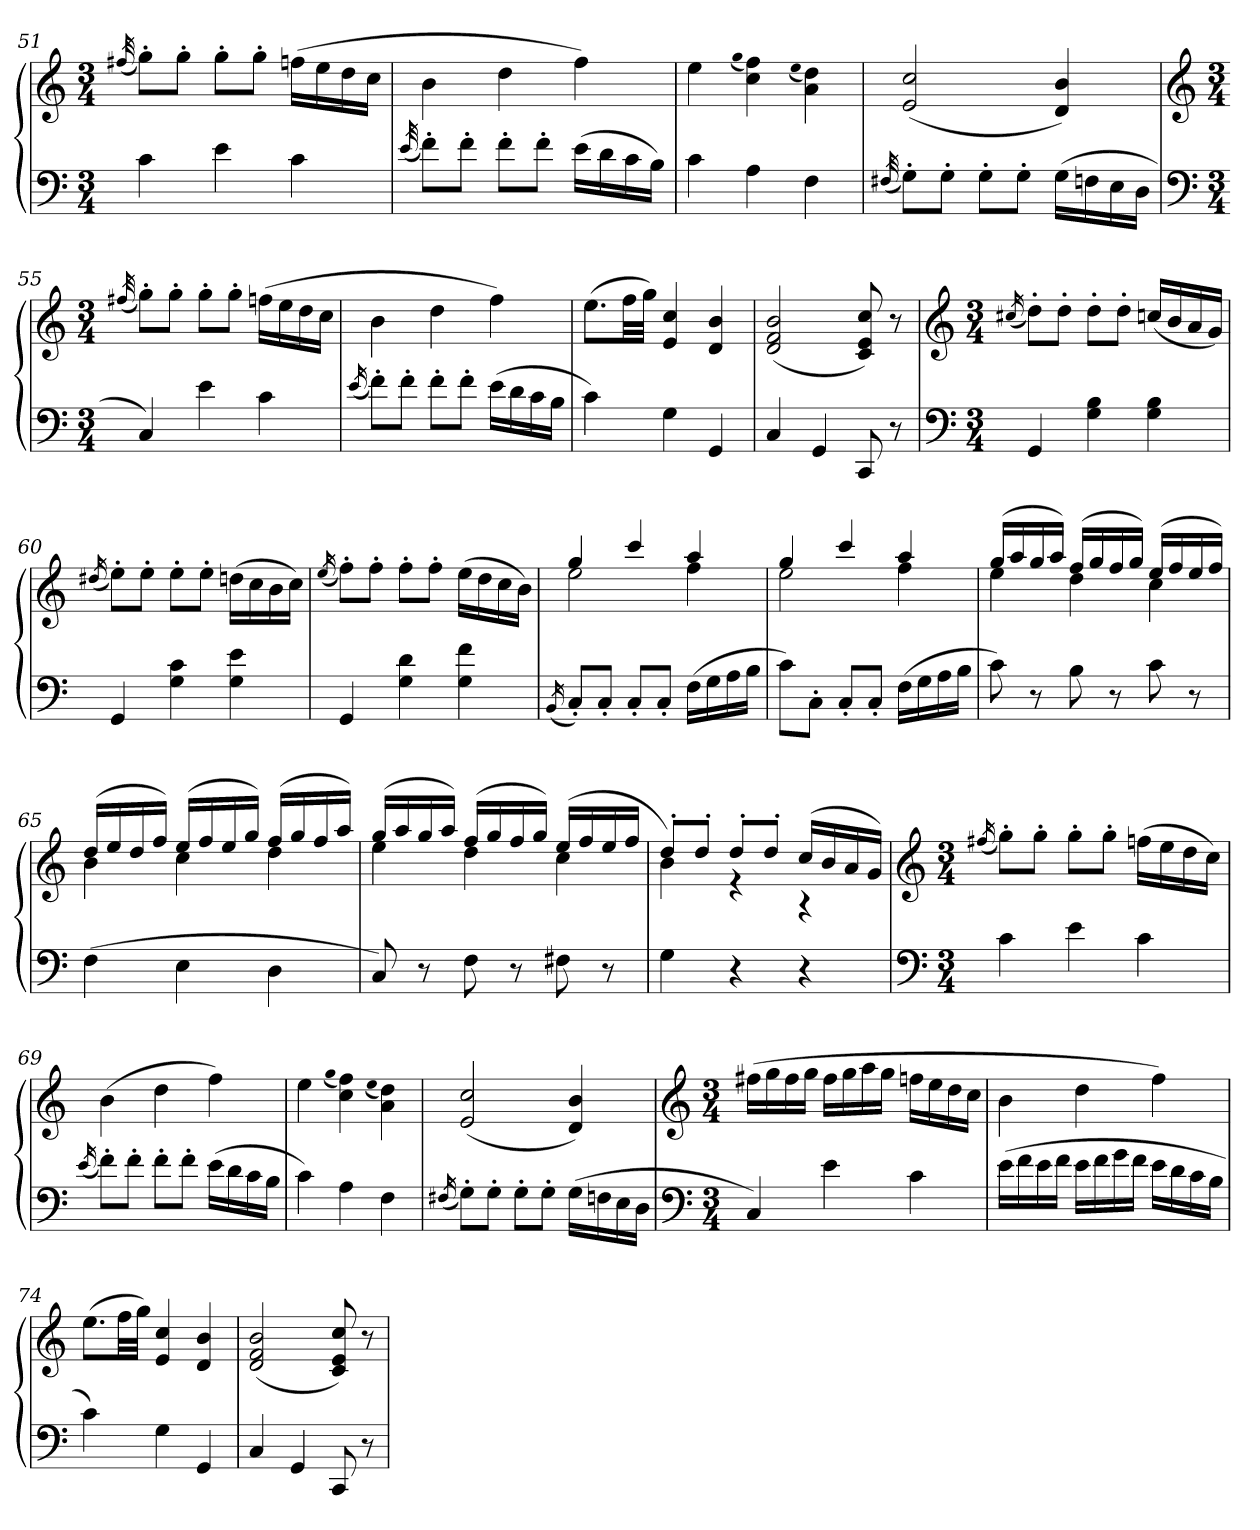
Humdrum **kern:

**kern	**kern
*part1	*part1
*staff2	*staff1
*clefF4	*clefG2
*k[]	*k[]
*M3/4	*M3/4
=51	=51
.	(32qff#X
4c	8gg'L)
.	8gg'J
4e	8gg'L
.	8gg'J
4c	(16ffnLL
.	16ee
.	16dd
.	16ccJJ
=52	=52
(32qe	.
8f'L)	4b
8f'J	.
8f'L	4dd
8f'J	.
(16eLL	4ff)
16d	.
16c	.
16BJJ)	.
=53	=53
4c	4ee
.	(qgg
4A	4cc 4ff)
.	(qee
4F	4a 4dd)
=54	=54
(32qF#X	.
8G'L)	(2e 2cc
8G'J	.
8G'L	.
8G'J	.
(16GLL	4d 4b)
16Fn	.
16E	.
16DJJ	.
=55	=55
*clefF4	*clefG2
*k[]	*k[]
*M3/4	*M3/4
.	(32qff#X
4C)	8gg'L)
.	8gg'J
4e	8gg'L
.	8gg'J
4c	(16ffnLL
.	16ee
.	16dd
.	16ccJJ
=56	=56
(16qe	.
8f'L)	4b
8f'J	.
8f'L	4dd
8f'J	.
(16eLL	4ff)
16d	.
16c	.
16BJJ	.
=57	=57
4c)	(8.eeL
.	32ffLL
.	32ggJJJ)
4G	4e 4cc
4GG	4d 4b
=58	=58
4C	(2d 2f 2b
4GG	.
8CC	8c 8e 8cc)
8r	8r
=59	=59
*clefF4	*clefG2
*k[]	*k[]
*M3/4	*M3/4
.	(16qcc#X
4GG	8dd'L)
.	8dd'J
4G 4B	8dd'L
.	8dd'J
4G 4B	(16ccnLL
.	16b
.	16a
.	16gJJ)
=60	=60
.	(16qdd#X
4GG	8ee'L)
.	8ee'J
4G 4c	8ee'L
.	8ee'J
4G 4e	(16ddnLL
.	16cc
.	16b
.	16ccJJ)
=61	=61
.	(16qee
4GG	8ff'L)
.	8ff'J
4G 4d	8ff'L
.	8ff'J
4G 4f	(16eeLL
.	16dd
.	16cc
.	16bJJ)
=62	=62
(16qBB	.
*	*^
8C'L)	4gg	2ee
8C'J	.	.
8C'L	4ccc	.
8C'J	.	.
(16FLL	4aa	4ff
16G	.	.
16A	.	.
16BJJ	.	.
=63	=63	=63
8cL)	4gg	2ee
8C'J	.	.
8C'L	4ccc	.
8C'J	.	.
(16FLL	4aa	4ff
16G	.	.
16A	.	.
16BJJ	.	.
=64	=64	=64
8c)	(16ggLL	4ee
.	16aa	.
8r	16gg	.
.	16aaJJ)	.
8B	(16ffLL	4dd
.	16gg	.
8r	16ff	.
.	16ggJJ)	.
8c	(16eeLL	4cc
.	16ff	.
8r	16ee	.
.	16ffJJ)	.
=65	=65	=65
(4F	(16ddLL	4b
.	16ee	.
.	16dd	.
.	16ffJJ)	.
4E	(16eeLL	4cc
.	16ff	.
.	16ee	.
.	16ggJJ)	.
4D	(16ffLL	4dd
.	16gg	.
.	16ff	.
.	16aaJJ)	.
=66	=66	=66
8C)	(16ggLL	4ee
.	16aa	.
8r	16gg	.
.	16aaJJ)	.
8F	(16ffLL	4dd
.	16gg	.
8r	16ff	.
.	16ggJJ)	.
8F#X	(16eeLL	4cc
.	16ff	.
8r	16ee	.
.	16ffJJ	.
=67	=67	=67
4G	8dd'L)	4b
.	8dd'J	.
4r	8dd'L	4r
.	8dd'J	.
4r	(16ccLL	4r
.	16b	.
.	16a	.
.	16gJJ)	.
*	*v	*v
=68	=68
*clefF4	*clefG2
*k[]	*k[]
*M3/4	*M3/4
.	(16qff#X
4c	8gg'L)
.	8gg'J
4e	8gg'L
.	8gg'J
4c	(16ffnLL
.	16ee
.	16dd
.	16ccJJ)
=69	=69
(16qe	.
8f'L)	(4b
8f'J	.
8f'L	4dd
8f'J	.
(16eLL	4ff)
16d	.
16c	.
16BJJ	.
=70	=70
4c)	4ee
.	(qgg
4A	4cc 4ff)
.	(qee
4F	4a 4dd)
=71	=71
(16qF#X	.
8G'L)	(2e 2cc
8G'J	.
8G'L	.
8G'J	.
(16GLL	4d 4b)
16Fn	.
16E	.
16DJJ	.
=72	=72
*clefF4	*clefG2
*k[]	*k[]
*M3/4	*M3/4
4C)	(16ff#XLL
.	16gg
.	16ff#
.	16ggJJ
4e	16ff#LL
.	16gg
.	16aa
.	16ggJJ
4c	16ffnLL
.	16ee
.	16dd
.	16ccJJ
=73	=73
(16eLL	4b
16f	.
16e	.
16fJJ	.
16eLL	4dd
16f	.
16g	.
16fJJ	.
16eLL	4ff)
16d	.
16c	.
16BJJ	.
=74	=74
4c)	(8.eeL
.	32ffLL
.	32ggJJJ)
4G	4e 4cc
4GG	4d 4b
=75	=75
4C	(2d 2f 2b
4GG	.
8CC	8c 8e 8cc)
8r	8r
=	=
*-	*-
